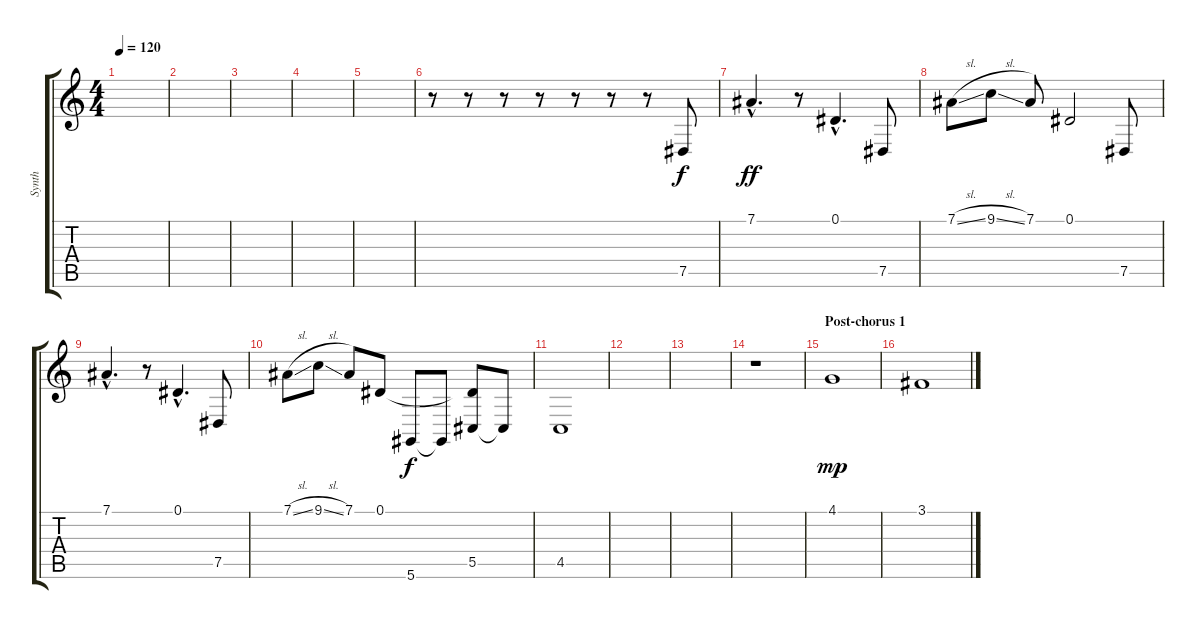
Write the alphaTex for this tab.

\track ("Synth" "Synth") {instrument lead1square}
\staff {score tabs}
\tuning (Eb4 Bb3 Gb3 Db3 Ab2 Eb2) {hide}
\ts (4 4)
\tempo 120
\clef g2
\ks c
|
|
|
|
|
r.8 r.8 r.8 r.8 r.8 r.8 r.8 7.5.8 |
7.1{hac}.4{d dy ff} r.8 0.1{hac}.4{d} 7.5.8 |
7.1{sl}.8 9.1{sl}.8 7.1.8 0.1.2 7.5.8 |
7.1{hac}.4{d} r.8 0.1{hac}.4{d} 7.5.8 |
7.1{sl}.8 9.1{sl}.8 7.1.8 0.1.8 5.6.8{dy f} 5.6{t}.8 (0.1{t} 5.5).8 5.5{t}.8 |
4.5.1 |
|
|
r.1 |
\section ("" "Post-chorus 1")
4.1.1{dy mp} |
3.1.1
